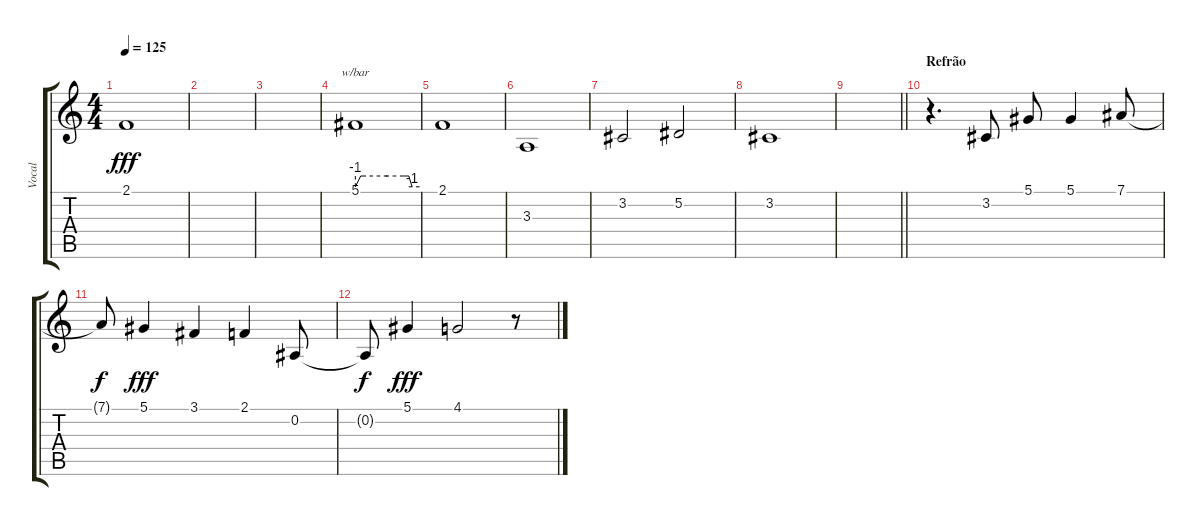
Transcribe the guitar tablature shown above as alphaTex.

\track ("Vocal" "Vocal") {instrument sopranosax}
\staff {score tabs}
\tuning (Eb4 Bb3 Gb3 Db3 Ab2 Eb2) {hide}
\ts (4 4)
\tempo 125
\clef g2
\ks c
2.1.1{dy fff} |
|
|
5.1.1{tbe (custom default 0 -4 5 0 10 0 30 0 45 0 50 0 53 -4 60 -4)} |
2.1.1 |
3.3.1 |
3.2.2 5.2.2 |
3.2.1 |
\barLineRight lightlight
|
\section ("" "Refrão")
r.4{d} 3.2.8 5.1.8 5.1.4 7.1.8 |
7.1{t}.8{dy f} 5.1.4{dy fff} 3.1.4 2.1.4 0.2.8 |
0.2{t}.8{dy f} 5.1.4{dy fff} 4.1.2 r.8
